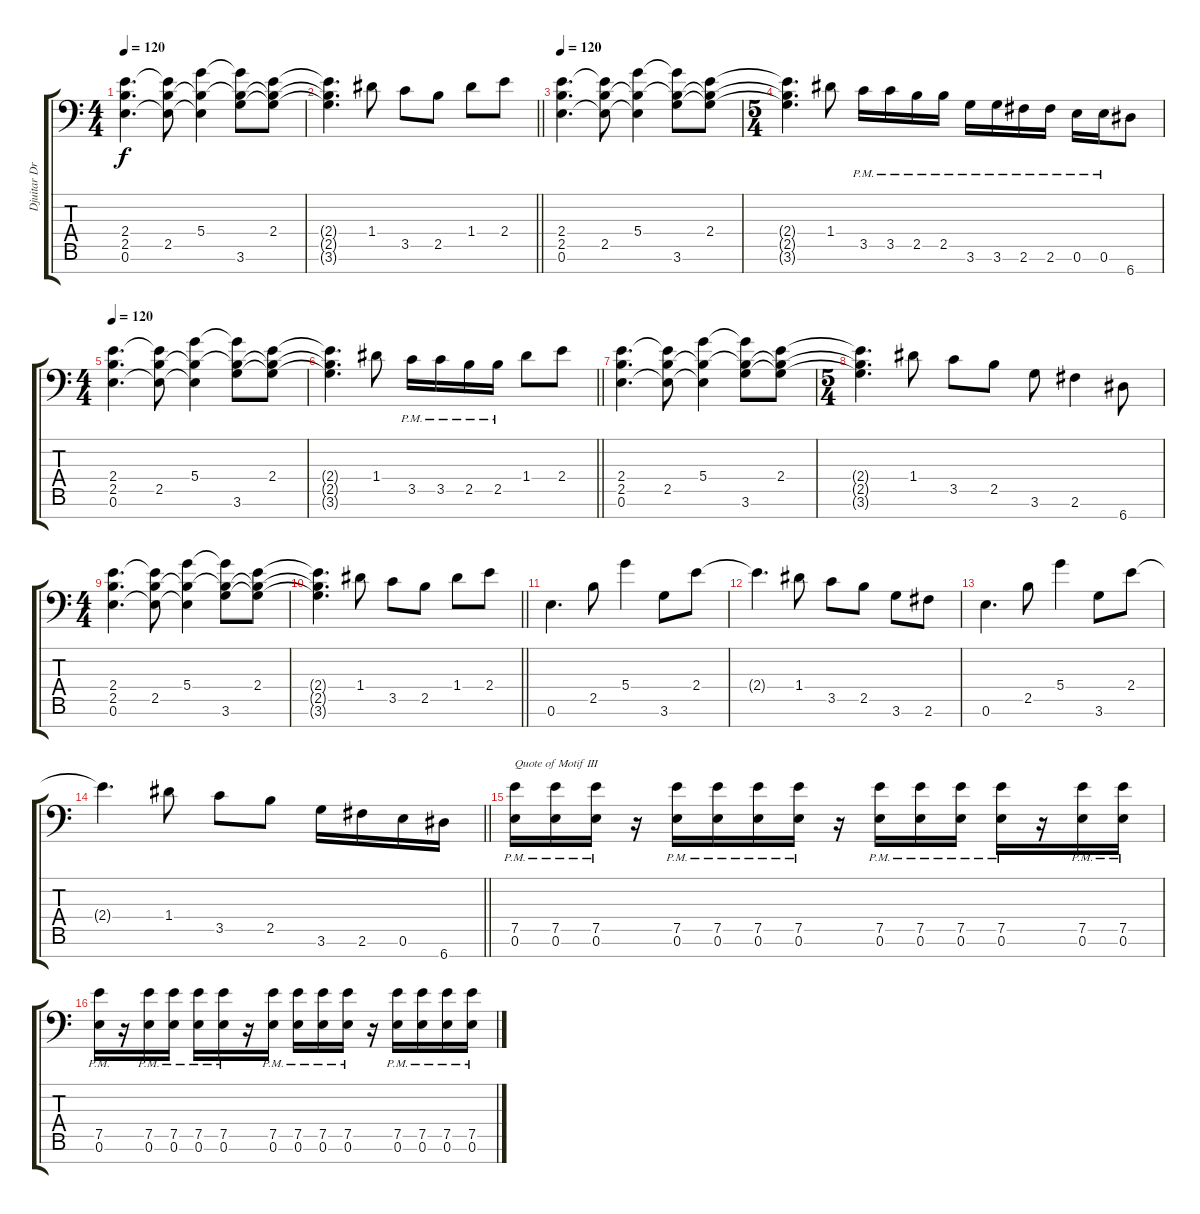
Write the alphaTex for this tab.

\track ("Djuitar Dropped A" "Djuitar Dr") {instrument distortionguitar}
\staff {score tabs}
\tuning (E4 B3 G3 D3 A2 E2 A1) {hide}
\ts (4 4)
\tempo 120
\clef f4
\ks c
(2.4 2.5 0.6).4{d dy f} (2.4{t} 2.5 0.6{t}).8 (5.4 2.5{t} 0.6{t}).4 (5.4{t} 2.5{t} 3.6).8 (2.4 2.5{t} 3.6{t}).8 |
\barLineRight lightlight
(2.4{t} 2.5{t} 3.6{t}).4{d} 1.4.8 3.5.8 2.5.8 1.4.8 2.4.8 |
\tempo 120
(2.4 2.5 0.6).4{d} (2.4{t} 2.5 0.6{t}).8 (5.4 2.5{t} 0.6{t}).4 (5.4{t} 2.5{t} 3.6).8 (2.4 2.5{t} 3.6{t}).8 |
\ts (5 4)
(2.4{t} 2.5{t} 3.6{t}).4{d} 1.4.8 3.5{pm}.16 3.5{pm}.16 2.5{pm}.16 2.5{pm}.16 3.6{pm}.16 3.6{pm}.16 2.6{pm}.16 2.6{pm}.16 0.6{pm}.16 0.6{pm}.16 6.7.8 |
\ts (4 4)
\tempo 120
(2.4 2.5 0.6).4{d} (2.4{t} 2.5 0.6{t}).8 (5.4 2.5{t} 0.6{t}).4 (5.4{t} 2.5{t} 3.6).8 (2.4 2.5{t} 3.6{t}).8 |
\barLineRight lightlight
(2.4{t} 2.5{t} 3.6{t}).4{d} 1.4.8 3.5{pm}.16 3.5{pm}.16 2.5{pm}.16 2.5{pm}.16 1.4.8 2.4.8 |
(2.4 2.5 0.6).4{d} (2.4{t} 2.5 0.6{t}).8 (5.4 2.5{t} 0.6{t}).4 (5.4{t} 2.5{t} 3.6).8 (2.4 2.5{t} 3.6{t}).8 |
\ts (5 4)
(2.4{t} 2.5{t} 3.6{t}).4{d} 1.4.8 3.5.8 2.5.8 3.6.8 2.6.4 6.7.8 |
\ts (4 4)
(2.4 2.5 0.6).4{d} (2.4{t} 2.5 0.6{t}).8 (5.4 2.5{t} 0.6{t}).4 (5.4{t} 2.5{t} 3.6).8 (2.4 2.5{t} 3.6{t}).8 |
\barLineRight lightlight
(2.4{t} 2.5{t} 3.6{t}).4{d} 1.4.8 3.5.8 2.5.8 1.4.8 2.4.8 |
0.6.4{d} 2.5.8 5.4.4 3.6.8 2.4.8 |
2.4{t}.4{d} 1.4.8 3.5.8 2.5.8 3.6.8 2.6.8 |
0.6.4{d} 2.5.8 5.4.4 3.6.8 2.4.8 |
\barLineRight lightlight
2.4{t}.4{d} 1.4.8 3.5.8 2.5.8 3.6.16 2.6.16 0.6.16 6.7.16 |
\section ("" "")
(7.5{pm} 0.6{pm}).16{txt "Quote of Motif III"} (7.5{pm} 0.6{pm}).16 (7.5{pm} 0.6{pm}).16 r.16 (7.5{pm} 0.6{pm}).16 (7.5{pm} 0.6{pm}).16 (7.5{pm} 0.6{pm}).16 (7.5{pm} 0.6{pm}).16 r.16 (7.5{pm} 0.6{pm}).16 (7.5{pm} 0.6{pm}).16 (7.5{pm} 0.6{pm}).16 (7.5{pm} 0.6{pm}).16 r.16 (7.5{pm} 0.6{pm}).16 (7.5{pm} 0.6{pm}).16 |
(7.5{pm} 0.6{pm}).16 r.16 (7.5{pm} 0.6{pm}).16 (7.5{pm} 0.6{pm}).16 (7.5{pm} 0.6{pm}).16 (7.5{pm} 0.6{pm}).16 r.16 (7.5{pm} 0.6{pm}).16 (7.5{pm} 0.6{pm}).16 (7.5{pm} 0.6{pm}).16 (7.5{pm} 0.6{pm}).16 r.16 (7.5{pm} 0.6{pm}).16 (7.5{pm} 0.6{pm}).16 (7.5{pm} 0.6{pm}).16 (7.5{pm} 0.6{pm}).16
